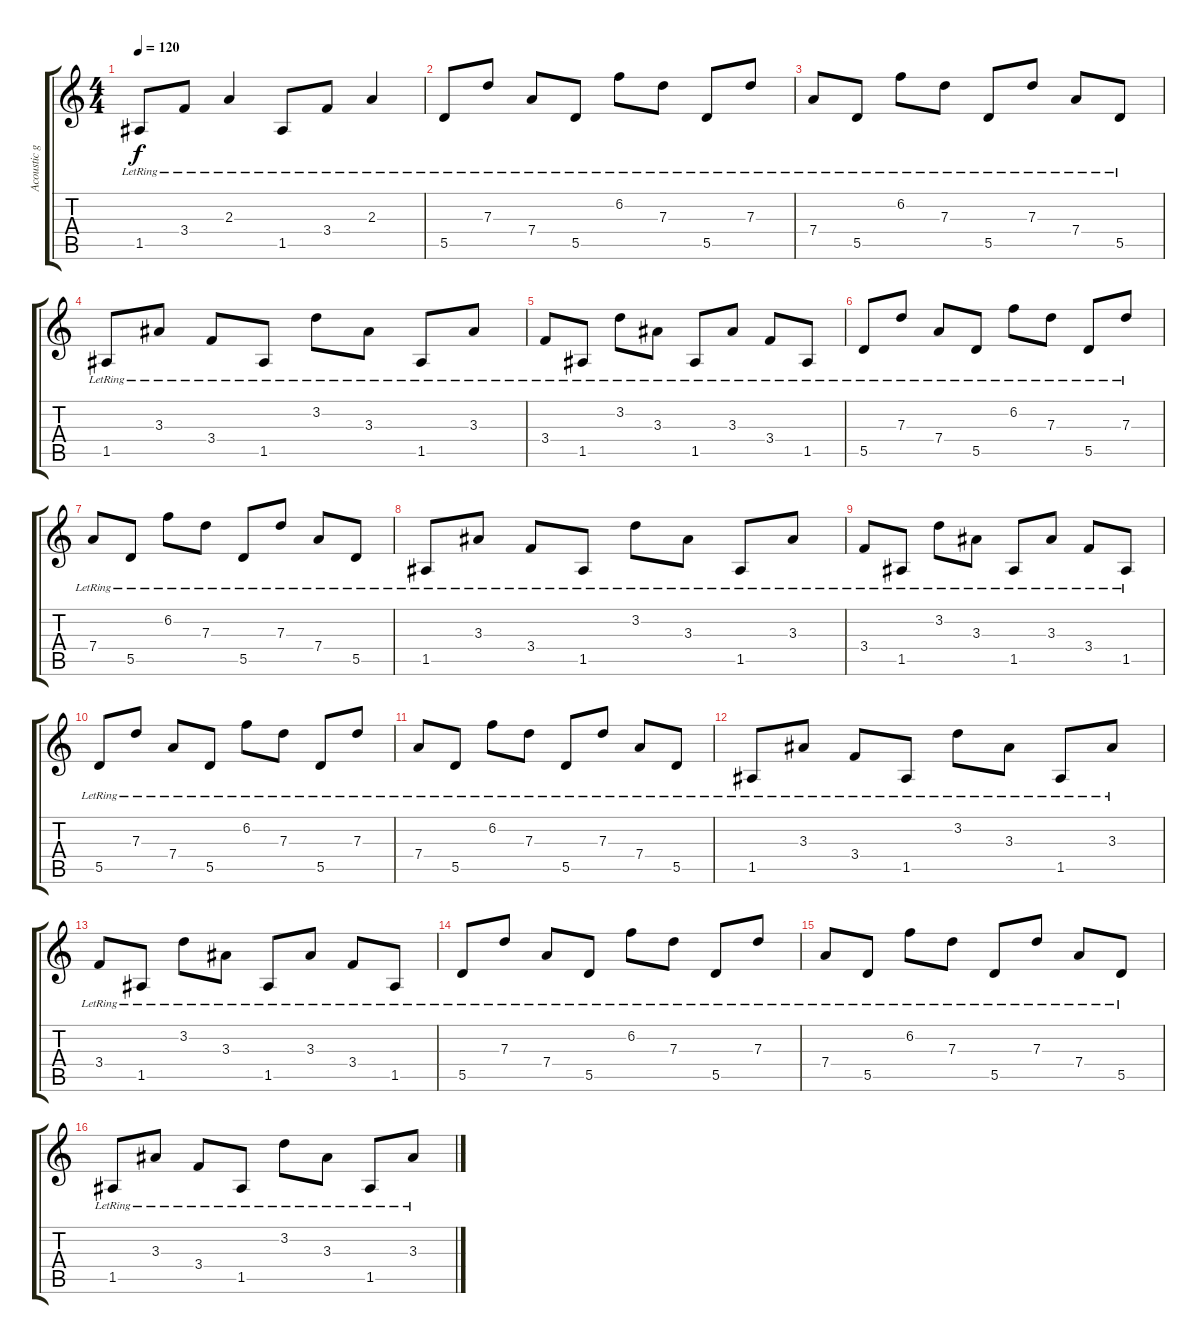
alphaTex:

\track ("Acoustic guitar 1" "Acoustic g") {instrument acousticguitarsteel}
\staff {score tabs}
\tuning (E4 B3 G3 D3 A2 E2) {hide}
\ts (4 4)
\tempo 120
\clef g2
\ks c
1.5{lr}.8{dy f} 3.4{lr}.8 2.3{lr}.4 1.5{lr}.8 3.4{lr}.8 2.3{lr}.4 |
5.5{lr}.8 7.3{lr}.8 7.4{lr}.8 5.5{lr}.8 6.2{lr}.8 7.3{lr}.8 5.5{lr}.8 7.3{lr}.8 |
7.4{lr}.8 5.5{lr}.8 6.2{lr}.8 7.3{lr}.8 5.5{lr}.8 7.3{lr}.8 7.4{lr}.8 5.5{lr}.8 |
1.5{lr}.8 3.3{lr}.8 3.4{lr}.8 1.5{lr}.8 3.2{lr}.8 3.3{lr}.8 1.5{lr}.8 3.3{lr}.8 |
3.4{lr}.8 1.5{lr}.8 3.2{lr}.8 3.3{lr}.8 1.5{lr}.8 3.3{lr}.8 3.4{lr}.8 1.5{lr}.8 |
5.5{lr}.8 7.3{lr}.8 7.4{lr}.8 5.5{lr}.8 6.2{lr}.8 7.3{lr}.8 5.5{lr}.8 7.3{lr}.8 |
7.4{lr}.8 5.5{lr}.8 6.2{lr}.8 7.3{lr}.8 5.5{lr}.8 7.3{lr}.8 7.4{lr}.8 5.5{lr}.8 |
1.5{lr}.8 3.3{lr}.8 3.4{lr}.8 1.5{lr}.8 3.2{lr}.8 3.3{lr}.8 1.5{lr}.8 3.3{lr}.8 |
3.4{lr}.8 1.5{lr}.8 3.2{lr}.8 3.3{lr}.8 1.5{lr}.8 3.3{lr}.8 3.4{lr}.8 1.5{lr}.8 |
5.5{lr}.8 7.3{lr}.8 7.4{lr}.8 5.5{lr}.8 6.2{lr}.8 7.3{lr}.8 5.5{lr}.8 7.3{lr}.8 |
7.4{lr}.8 5.5{lr}.8 6.2{lr}.8 7.3{lr}.8 5.5{lr}.8 7.3{lr}.8 7.4{lr}.8 5.5{lr}.8 |
1.5{lr}.8 3.3{lr}.8 3.4{lr}.8 1.5{lr}.8 3.2{lr}.8 3.3{lr}.8 1.5{lr}.8 3.3{lr}.8 |
3.4{lr}.8 1.5{lr}.8 3.2{lr}.8 3.3{lr}.8 1.5{lr}.8 3.3{lr}.8 3.4{lr}.8 1.5{lr}.8 |
5.5{lr}.8 7.3{lr}.8 7.4{lr}.8 5.5{lr}.8 6.2{lr}.8 7.3{lr}.8 5.5{lr}.8 7.3{lr}.8 |
7.4{lr}.8 5.5{lr}.8 6.2{lr}.8 7.3{lr}.8 5.5{lr}.8 7.3{lr}.8 7.4{lr}.8 5.5{lr}.8 |
1.5{lr}.8 3.3{lr}.8 3.4{lr}.8 1.5{lr}.8 3.2{lr}.8 3.3{lr}.8 1.5{lr}.8 3.3{lr}.8
